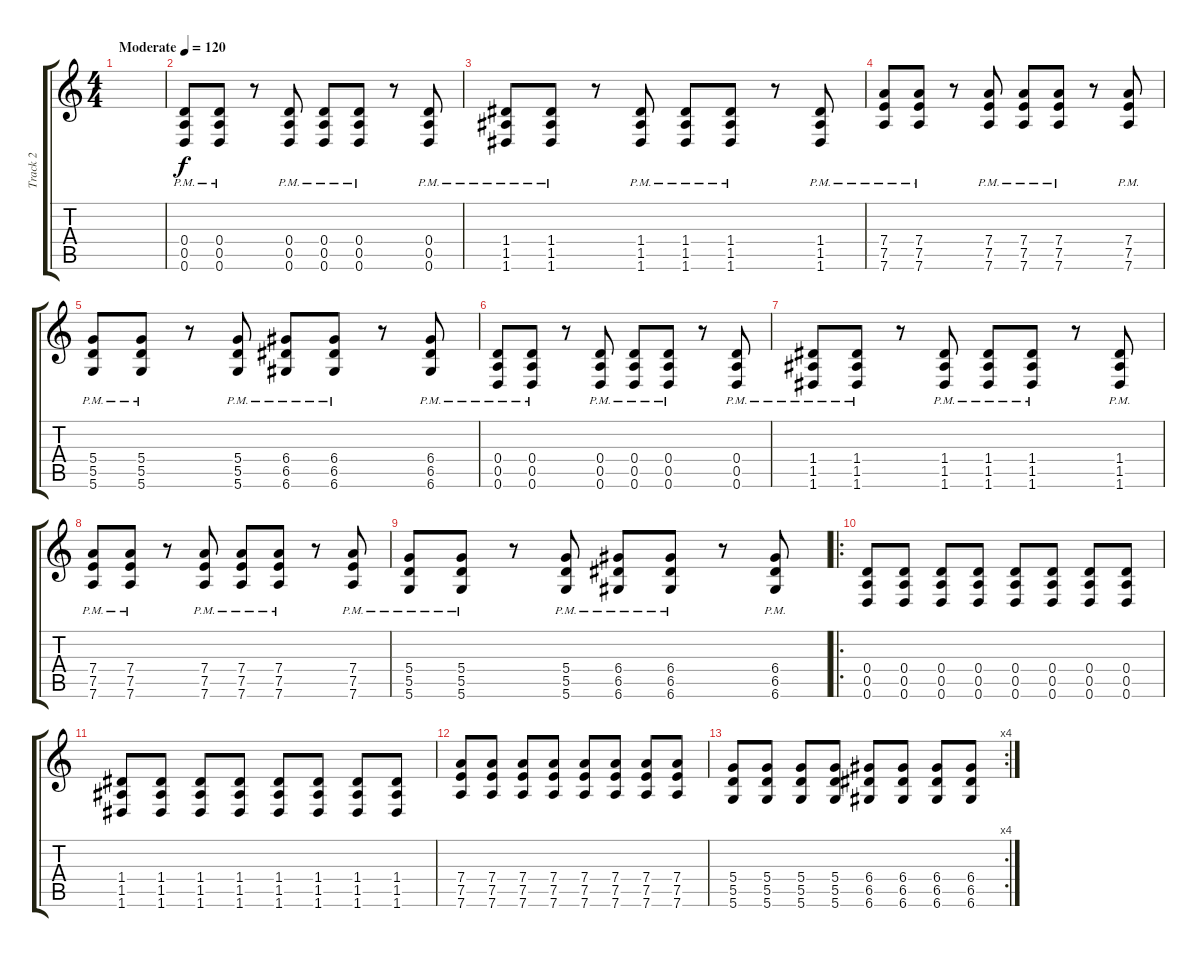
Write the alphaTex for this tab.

\track ("Track 2" "Track 2") {instrument distortionguitar}
\staff {score tabs}
\tuning (E4 B3 G3 D3 A2 D2) {hide}
\ts (4 4)
\tempo (120 "Moderate")
\clef g2
\ks c
|
(0.4 0.5{pm} 0.6).8 (0.4 0.5{pm} 0.6).8 r.8 (0.4{pm} 0.5 0.6).8 (0.4 0.5{pm} 0.6).8 (0.4 0.5{pm} 0.6).8 r.8 (0.4 0.5{pm} 0.6).8 |
(1.4 1.5{pm} 1.6).8 (1.4 1.5{pm} 1.6).8 r.8 (1.4{pm} 1.5 1.6).8 (1.4 1.5{pm} 1.6).8 (1.4 1.5{pm} 1.6).8 r.8 (1.4 1.5{pm} 1.6).8 |
(7.4 7.5{pm} 7.6).8 (7.4 7.5{pm} 7.6).8 r.8 (7.4{pm} 7.5 7.6).8 (7.4 7.5{pm} 7.6).8 (7.4 7.5{pm} 7.6).8 r.8 (7.4 7.5{pm} 7.6).8 |
(5.4 5.5{pm} 5.6).8 (5.4 5.5{pm} 5.6).8 r.8 (5.4{pm} 5.5 5.6).8 (6.4 6.5{pm} 6.6).8 (6.4 6.5{pm} 6.6).8 r.8 (6.4 6.5{pm} 6.6).8 |
(0.4 0.5{pm} 0.6).8 (0.4 0.5{pm} 0.6).8 r.8 (0.4{pm} 0.5 0.6).8 (0.4 0.5{pm} 0.6).8 (0.4 0.5{pm} 0.6).8 r.8 (0.4 0.5{pm} 0.6).8 |
(1.4 1.5{pm} 1.6).8 (1.4 1.5{pm} 1.6).8 r.8 (1.4{pm} 1.5 1.6).8 (1.4 1.5{pm} 1.6).8 (1.4 1.5{pm} 1.6).8 r.8 (1.4 1.5{pm} 1.6).8 |
(7.4 7.5{pm} 7.6).8 (7.4 7.5{pm} 7.6).8 r.8 (7.4{pm} 7.5 7.6).8 (7.4 7.5{pm} 7.6).8 (7.4 7.5{pm} 7.6).8 r.8 (7.4 7.5{pm} 7.6).8 |
(5.4 5.5{pm} 5.6).8 (5.4 5.5{pm} 5.6).8 r.8 (5.4{pm} 5.5 5.6).8 (6.4 6.5{pm} 6.6).8 (6.4 6.5{pm} 6.6).8 r.8 (6.4 6.5{pm} 6.6).8 |
\ro
(0.4 0.5 0.6).8 (0.4 0.5 0.6).8 (0.4 0.5 0.6).8 (0.4 0.5 0.6).8 (0.4 0.5 0.6).8 (0.4 0.5 0.6).8 (0.4 0.5 0.6).8 (0.4 0.5 0.6).8 |
(1.4 1.5 1.6).8 (1.4 1.5 1.6).8 (1.4 1.5 1.6).8 (1.4 1.5 1.6).8 (1.4 1.5 1.6).8 (1.4 1.5 1.6).8 (1.4 1.5 1.6).8 (1.4 1.5 1.6).8 |
(7.4 7.5 7.6).8 (7.4 7.5 7.6).8 (7.4 7.5 7.6).8 (7.4 7.5 7.6).8 (7.4 7.5 7.6).8 (7.4 7.5 7.6).8 (7.4 7.5 7.6).8 (7.4 7.5 7.6).8 |
\rc 4
(5.4 5.5 5.6).8 (5.4 5.5 5.6).8 (5.4 5.5 5.6).8 (5.4 5.5 5.6).8 (6.4 6.5 6.6).8 (6.4 6.5 6.6).8 (6.4 6.5 6.6).8 (6.4 6.5 6.6).8
